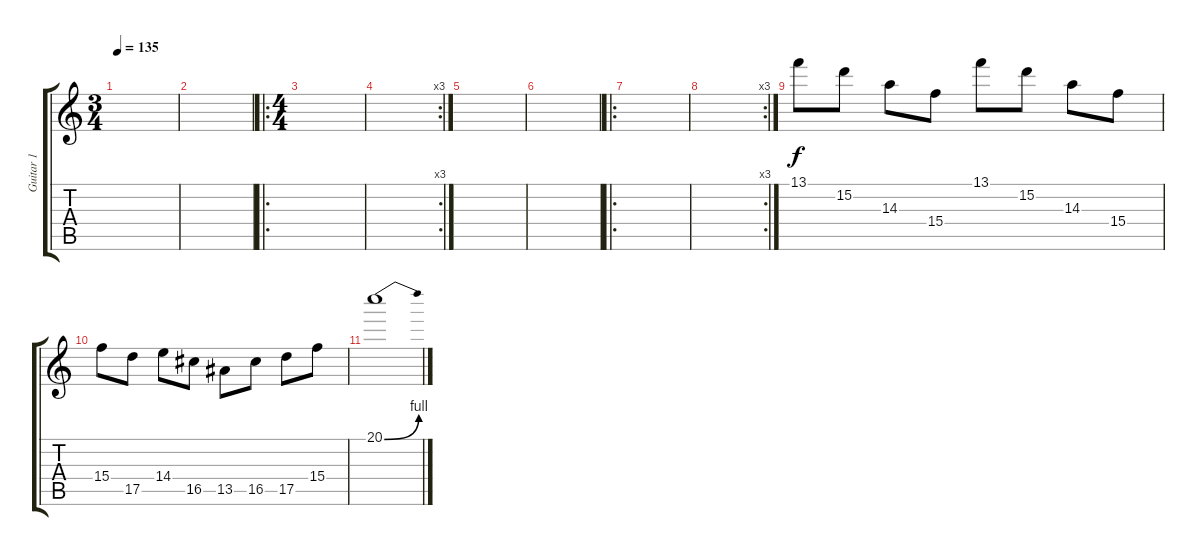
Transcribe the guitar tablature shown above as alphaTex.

\track ("Guitar 1" "Guitar 1") {instrument distortionguitar}
\staff {score tabs}
\tuning (E4 B3 G3 D3 A2 D2) {hide}
\ts (3 4)
\tempo 135
\clef g2
\ks c
|
|
\ro
\ts (4 4)
|
\rc 3
|
|
|
\ro
|
\rc 3
|
13.1.8{balance 0} 15.2.8 14.3.8 15.4.8 13.1.8 15.2.8 14.3.8 15.4.8 |
15.4.8 17.5.8 14.4.8 16.5.8 13.5.8 16.5.8 17.5.8 15.4.8 |
20.1{be (bend 0 0 60 4)}.1
